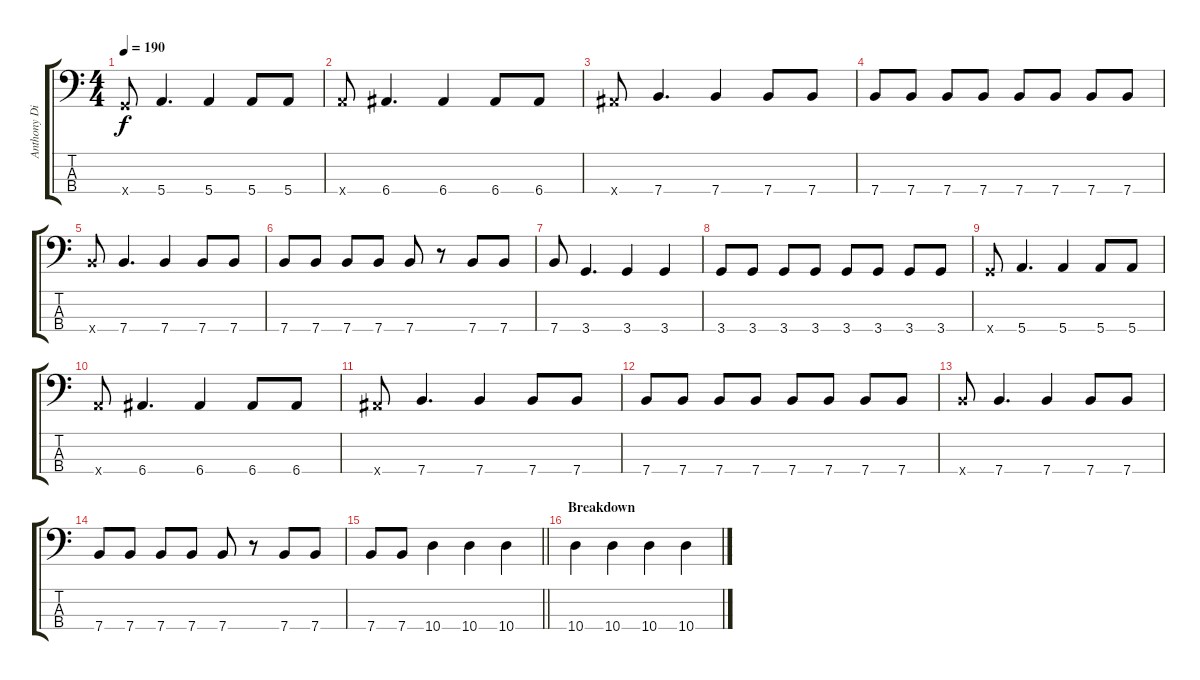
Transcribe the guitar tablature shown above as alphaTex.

\track ("Anthony DiIonno (Bass)" "Anthony Di") {instrument electricbasspick}
\staff {score tabs}
\tuning (G2 D2 A1 E1) {hide}
\ts (4 4)
\tempo 190
\clef f4
\ks c
3.4{x}.8{dy f} 5.4.4{d} 5.4.4 5.4.8 5.4.8 |
5.4{x}.8 6.4.4{d} 6.4.4 6.4.8 6.4.8 |
6.4{x}.8 7.4.4{d} 7.4.4 7.4.8 7.4.8 |
7.4.8 7.4.8 7.4.8 7.4.8 7.4.8 7.4.8 7.4.8 7.4.8 |
7.4{x}.8 7.4.4{d} 7.4.4 7.4.8 7.4.8 |
7.4.8 7.4.8 7.4.8 7.4.8 7.4.8 r.8 7.4.8 7.4.8 |
7.4.8 3.4.4{d} 3.4.4 3.4.4 |
3.4.8 3.4.8 3.4.8 3.4.8 3.4.8 3.4.8 3.4.8 3.4.8 |
3.4{x}.8 5.4.4{d} 5.4.4 5.4.8 5.4.8 |
5.4{x}.8 6.4.4{d} 6.4.4 6.4.8 6.4.8 |
6.4{x}.8 7.4.4{d} 7.4.4 7.4.8 7.4.8 |
7.4.8 7.4.8 7.4.8 7.4.8 7.4.8 7.4.8 7.4.8 7.4.8 |
7.4{x}.8 7.4.4{d} 7.4.4 7.4.8 7.4.8 |
7.4.8 7.4.8 7.4.8 7.4.8 7.4.8 r.8 7.4.8 7.4.8 |
\barLineRight lightlight
7.4.8 7.4.8 10.4.4 10.4.4 10.4.4 |
\section ("" "Breakdown")
10.4.4 10.4.4 10.4.4 10.4.4
